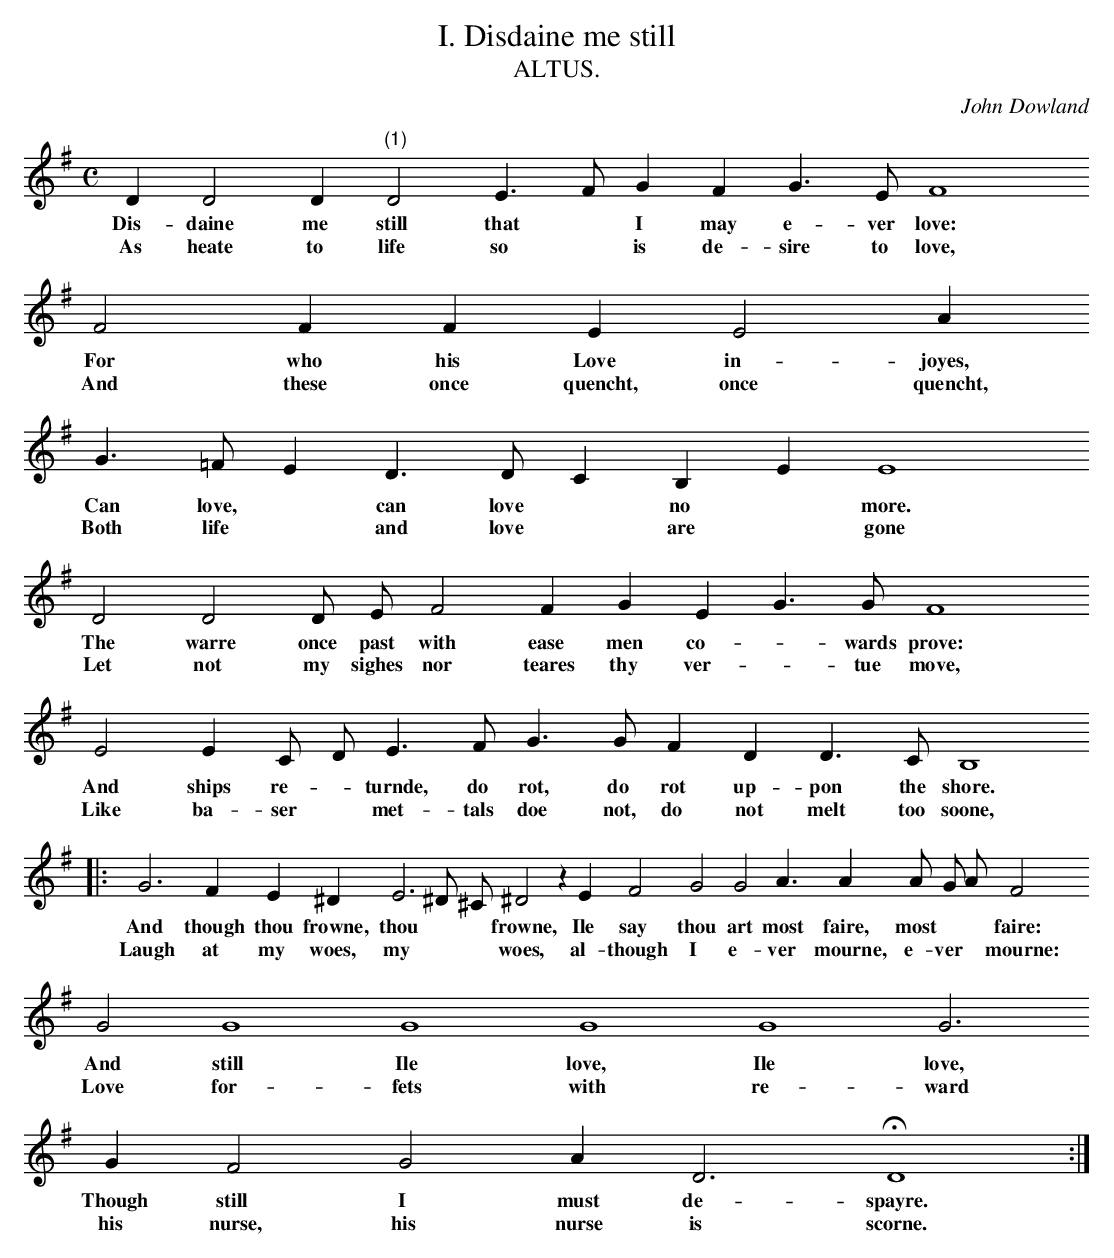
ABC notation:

X:1
T:I. Disdaine me still
T:ALTUS.
C: John Dowland
L:1/4
M:C
K:G
D D2 D "(1)"D2 E > F G F G > E F4
w: Dis- daine me still that * I may e- ver love:
w: As heate to life so * is de- sire to love,
F2 F F E E2 A
w: For who his Love in- joyes,
w: And these once quencht, once quencht,
G3/2 =F/ E D > D C B, E E4
w: Can love, * can love * no * more.
w: Both life * and love * are * gone
D2 D2 D/ E/ F2 F G E G > G F4
w: The warre once past with ease men co- * wards prove:
w: Let not my sighes nor teares thy ver- * tue move,
E2 E C/ D/ E > F G > G F D D > C B,4
w: And ships re-  * turnde, do rot,  do rot up- pon the shore.
w: Like ba- ser * met- tals doe not, do not melt too soone,
|:G3 F E ^D E3 ^D/ ^C/ ^D2 z E F2 G2 G2 A3/2 A A/ G/ A/ F2
w: And though thou frowne, thou * * frowne, Ile say thou art most faire, most * * faire:
w: Laugh at my woes, my * * woes, al- though I e- ver mourne, e- ver * mourne:
G2 G4 G4 G4 G4 G3
w: And still Ile love, Ile love,
w: Love for- fets with re- ward
G F2 G2 A D3 HD4 :|
w: Though still I must de- spayre.
w: his nurse, his nurse is scorne.
